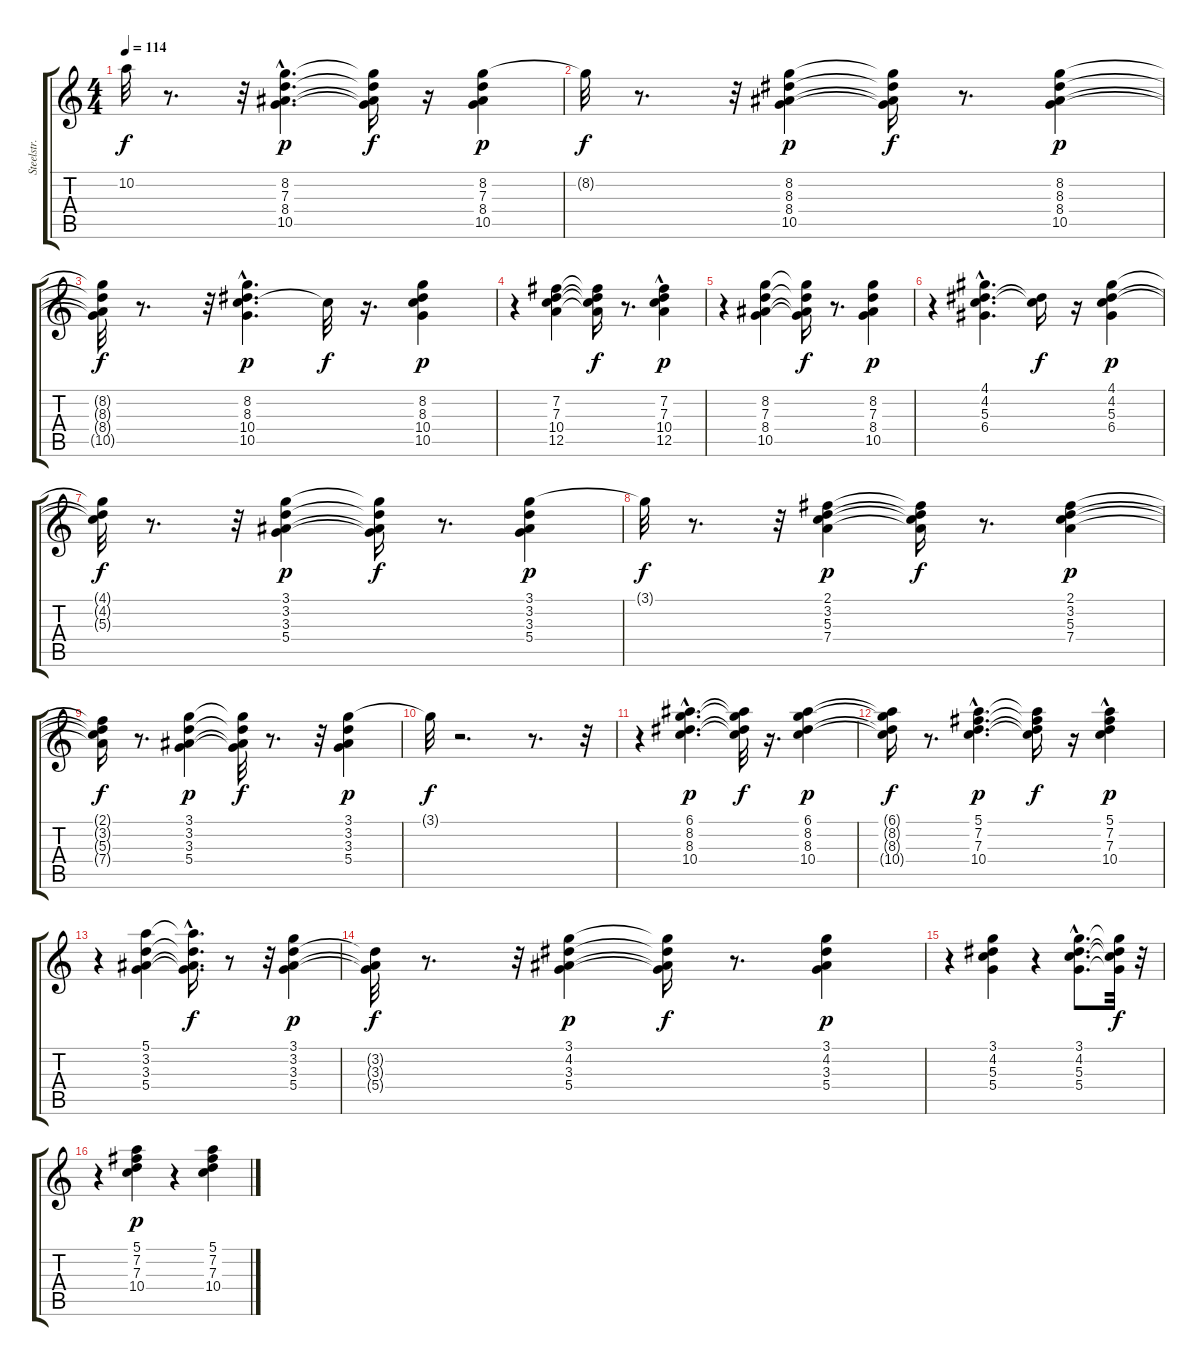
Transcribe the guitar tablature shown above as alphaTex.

\track (" Steelstr. Gt.*merged" " Steelstr.") {instrument acousticguitarsteel}
\staff {score tabs}
\tuning (E4 B3 G3 D3 A2 E2) {hide}
\ts (4 4)
\tempo 114
\clef g2
\ks c
10.2{t}.32{dy f} r.8{d} r.32 (8.2{hac} 7.3{hac} 8.4{hac} 10.5{hac}).4{d dy p} (8.2{t} 7.3{t} 8.4{t} 10.5{t}).16{dy f} r.16 (8.2 7.3 8.4 10.5).4{dy p} |
8.2{t}.32{dy f} r.8{d} r.32 (8.2 8.3 8.4 10.5).4{dy p} (8.2{t} 8.3{t} 8.4{t} 10.5{t}).16{dy f} r.8{d} (8.2 8.3 8.4 10.5).4{dy p} |
(8.2{t} 8.3{t} 8.4{t} 10.5{t}).32{dy f} r.8{d} r.32 (8.2{hac} 8.3{hac} 10.4{hac} 10.5{hac}).4{d dy p} 10.4{t}.32{dy f} r.16{d} (8.2 8.3 10.4 10.5).4{dy p} |
r.4 (7.2 7.3 10.4 12.5).4 (7.2{t} 7.3{t} 10.4{t} 12.5{t}).16{dy f} r.8{d} (7.2 7.3{hac} 10.4{hac} 12.5{hac}).4{dy p} |
r.4 (8.2 7.3 8.4 10.5).4 (8.2{t} 7.3{t} 8.4{t} 10.5{t}).16{dy f} r.8{d} (8.2 7.3 8.4 10.5).4{dy p} |
r.4 (4.1{hac} 4.2{hac} 5.3{hac} 6.4{hac}).4{d} (4.2{t} 5.3{t}).16{dy f} r.16 (4.1 4.2 5.3 6.4).4{dy p} |
(4.1{t} 4.2{t} 5.3{t}).32{dy f} r.8{d} r.32 (3.1 3.2 3.3 5.4).4{dy p} (3.1{t} 3.2{t} 3.3{t} 5.4{t}).16{dy f} r.8{d} (3.1 3.2 3.3 5.4).4{dy p} |
3.1{t}.32{dy f} r.8{d} r.32 (2.1 3.2 5.3 7.4).4{dy p} (2.1{t} 3.2{t} 5.3{t} 7.4{t}).16{dy f} r.8{d} (2.1 3.2 5.3 7.4).4{dy p} |
(2.1{t} 3.2{t} 5.3{t} 7.4{t}).16{dy f} r.8{d} (3.1 3.2 3.3 5.4).4{dy p} (3.1{t} 3.2{t} 3.3{t} 5.4{t}).32{dy f} r.8{d} r.32 (3.1 3.2 3.3 5.4).4{dy p} |
3.1{t}.32{dy f} r.2{d} r.8{d} r.32 |
r.4 (6.1{hac} 8.2{hac} 8.3{hac} 10.4{hac}).4{d dy p} (6.1{t} 8.2{t} 8.3{t} 10.4{t}).32{dy f} r.16{d} (6.1 8.2 8.3 10.4).4{dy p} |
(6.1{t} 8.2{t} 8.3{t} 10.4{t}).16{dy f} r.8{d} (5.1{hac} 7.2{hac} 7.3{hac} 10.4{hac}).4{d dy p} (5.1{t} 7.2{t} 7.3{t} 10.4{t}).16{dy f} r.16 (5.1{hac} 7.2{hac} 7.3{hac} 10.4).4{dy p} |
r.4 (5.1 3.2 3.3 5.4).4 (5.1{hac t} 3.2{hac t} 3.3{hac t} 5.4{hac t}).16{d dy f} r.8 r.32 (3.1 3.2 3.3 5.4).4{dy p} |
(3.2{t} 3.3{t} 5.4{t}).32{dy f} r.8{d} r.32 (3.1 4.2 3.3 5.4).4{dy p} (3.1{t} 4.2{t} 3.3{t} 5.4{t}).16{dy f} r.8{d} (3.1 4.2 3.3 5.4).4{dy p} |
r.4 (3.1 4.2 5.3 5.4).4 r.4 (3.1{hac} 4.2{hac} 5.3{hac} 5.4{hac}).8{d} (3.1{t} 4.2{t} 5.3{t} 5.4{t}).32{dy f} r.32 |
r.4 (5.1 7.2 7.3 10.4).4{dy p} r.4 (5.1 7.2 7.3 10.4).4
